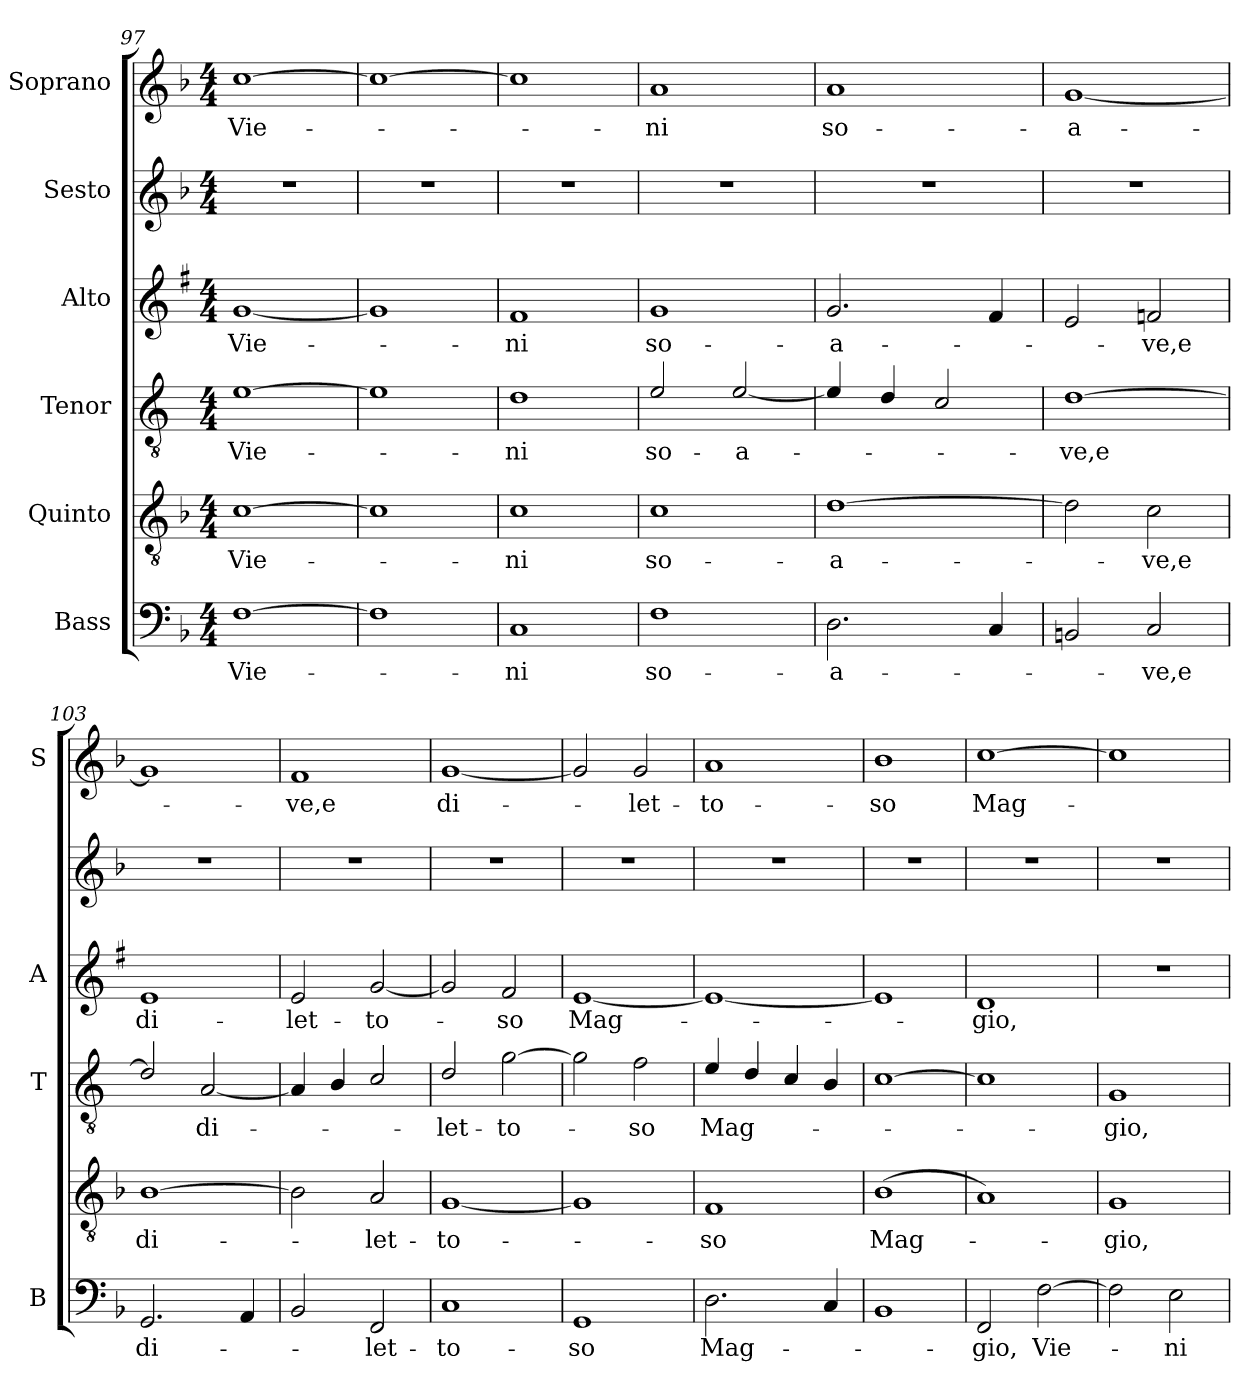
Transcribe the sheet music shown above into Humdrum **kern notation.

**kern	**text	**kern	**text	**kern	**text	**kern	**text	**kern	**kern	**text
*part6	*part6	*part5	*part5	*part4	*part4	*part3	*part3	*part2	*part1	*part1
*staff6	*staff6	*staff5	*staff5	*staff4	*staff4	*staff3	*staff3	*staff2	*staff1	*staff1
*I"Bass	*	*I"Quinto	*	*I"Tenor	*	*I"Alto	*	*I"Sesto	*I"Soprano	*
*I'B	*	*	*	*I'T	*	*I'A	*	*	*I'S	*
*clefF4	*	*clefGv2	*	*clefGv2	*	*clefG2	*	*clefG2	*clefG2	*
*	*	*	*	*ITrd4c7	*	*ITrd1c2	*	*	*	*
*k[b-]	*	*k[b-]	*	*k[b-]	*	*k[b-]	*	*k[b-]	*k[b-]	*
*F:	*	*F:	*	*F:	*	*F:	*	*F:	*F:	*
*M4/4	*	*M4/4	*	*M4/4	*	*M4/4	*	*M4/4	*M4/4	*
=97	=97	=97	=97	=97	=97	=97	=97	=97	=97	=97
!	!LO:LY:b	!	!LO:LY:b	!	!LO:LY:b	!	!LO:LY:b	!	!	!LO:LY:b
[1F	Vie-	[1c	Vie-	[1A	Vie-	[1f	Vie-	1r	[1cc	Vie-
=98	=98	=98	=98	=98	=98	=98	=98	=98	=98	=98
1F]	.	1c]	.	1A]	.	1f]	.	1r	1cc_	.
=99	=99	=99	=99	=99	=99	=99	=99	=99	=99	=99
!	!LO:LY:b	!	!LO:LY:b	!	!LO:LY:b	!	!LO:LY:b	!	!	!
1C	-ni	1c	-ni	1G	-ni	1e	-ni	1r	1cc]	.
=100	=100	=100	=100	=100	=100	=100	=100	=100	=100	=100
!	!LO:LY:b	!	!LO:LY:b	!	!LO:LY:b	!	!LO:LY:b	!	!	!LO:LY:b
1F	so-	1c	so-	2A/	so-	1f	so-	1r	1a	-ni
!	!	!	!	!	!LO:LY:b	!	!	!	!	!
.	.	.	.	[2A/	-a-	.	.	.	.	.
=101	=101	=101	=101	=101	=101	=101	=101	=101	=101	=101
!	!LO:LY:b	!	!LO:LY:b	!	!	!	!LO:LY:b	!	!	!LO:LY:b
2.D\	-a-	[1d	-a-	4A/]	.	2.f/	-a-	1r	1a	so-
.	.	.	.	4G/	.	.	.	.	.	.
.	.	.	.	2F/	.	.	.	.	.	.
4C/	.	.	.	.	.	4e/	.	.	.	.
=102	=102	=102	=102	=102	=102	=102	=102	=102	=102	=102
!	!	!	!	!	!LO:LY:b	!	!	!	!	!LO:LY:b
2BBn/	.	2d\]	.	[1G	-ve,e	2d/	.	1r	[1g	-a-
!	!LO:LY:b	!	!LO:LY:b	!	!	!	!LO:LY:b	!	!	!
2C/	-ve,e	2c\	-ve,e	.	.	2e-X/	-ve,e	.	.	.
!!LO:LB:g=z
=103	=103	=103	=103	=103	=103	=103	=103	=103	=103	=103
!	!LO:LY:b	!	!LO:LY:b	!	!	!	!LO:LY:b	!	!	!
2.GG/	di-	[1B-	di-	2G/]	.	1d	di-	1r	1g]	.
!	!	!	!	!	!LO:LY:b	!	!	!	!	!
.	.	.	.	[2D/	di-	.	.	.	.	.
4AA/	.	.	.	.	.	.	.	.	.	.
=104	=104	=104	=104	=104	=104	=104	=104	=104	=104	=104
!	!	!	!	!	!	!	!LO:LY:b	!	!	!LO:LY:b
2BB-/	.	2B-\]	.	4D/]	.	2d/	-let-	1r	1f	-ve,e
.	.	.	.	4E/	.	.	.	.	.	.
!	!LO:LY:b	!	!LO:LY:b	!	!	!	!LO:LY:b	!	!	!
2FF/	-let-	2A/	-let-	2F/	.	[2f/	-to-	.	.	.
=105	=105	=105	=105	=105	=105	=105	=105	=105	=105	=105
!	!LO:LY:b	!	!LO:LY:b	!	!LO:LY:b	!	!	!	!	!LO:LY:b
1C	-to-	[1G	-to-	2G/	-let-	2f/]	.	1r	[1g	di-
!	!	!	!	!	!LO:LY:b	!	!LO:LY:b	!	!	!
.	.	.	.	[2c\	-to-	2e/	-so	.	.	.
=106	=106	=106	=106	=106	=106	=106	=106	=106	=106	=106
!	!LO:LY:b	!	!	!	!	!	!LO:LY:b	!	!	!
1GG	-so	1G]	.	2c\]	.	[1d	Mag-	1r	2g/]	.
!	!	!	!	!	!LO:LY:b	!	!	!	!	!LO:LY:b
.	.	.	.	2B-\	-so	.	.	.	2g/	-let-
=107	=107	=107	=107	=107	=107	=107	=107	=107	=107	=107
!	!LO:LY:b	!	!LO:LY:b	!	!LO:LY:b	!	!	!	!	!LO:LY:b
2.D\	Mag-	1F	-so	4A/	Mag-	1d_	.	1r	1a	-to-
.	.	.	.	4G/	.	.	.	.	.	.
.	.	.	.	4F/	.	.	.	.	.	.
4C/	.	.	.	4E/	.	.	.	.	.	.
=108	=108	=108	=108	=108	=108	=108	=108	=108	=108	=108
!	!	!	!LO:LY:b	!	!	!	!	!	!	!LO:LY:b
1BB-	.	(>1B-	Mag-	[1F	.	1d]	.	1r	1b-	-so
=109	=109	=109	=109	=109	=109	=109	=109	=109	=109	=109
!	!LO:LY:b	!	!	!	!	!	!LO:LY:b	!	!	!LO:LY:b
2FF/	-gio,	1A)	.	1F]	.	1c	-gio,	1r	[1cc	Mag-
!	!LO:LY:b	!	!	!	!	!	!	!	!	!
[2F\	Vie-	.	.	.	.	.	.	.	.	.
=110	=110	=110	=110	=110	=110	=110	=110	=110	=110	=110
!	!	!	!LO:LY:b	!	!LO:LY:b	!	!	!	!	!
2F\]	.	1G	-gio,	1C	-gio,	1r	.	1r	1cc]	.
!	!LO:LY:b	!	!	!	!	!	!	!	!	!
2E\	-ni	.	.	.	.	.	.	.	.	.
=	=	=	=	=	=	=	=	=	=	=
*-	*-	*-	*-	*-	*-	*-	*-	*-	*-	*-
